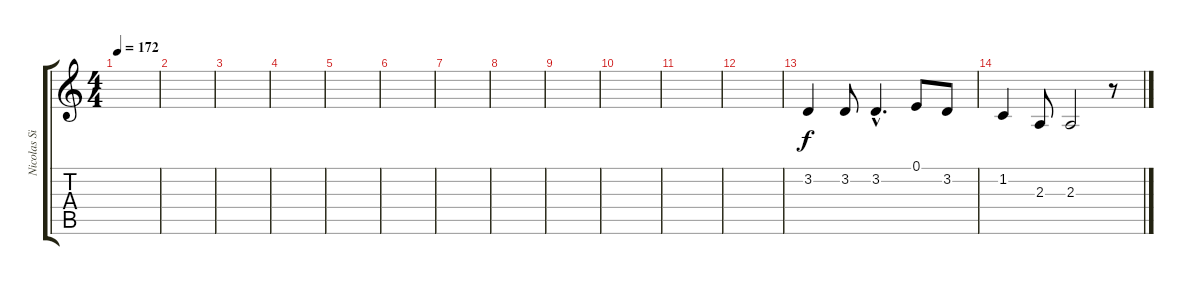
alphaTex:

\track ("Nicolas Sirkis" "Nicolas Si") {instrument lead6voice}
\staff {score tabs}
\tuning (E4 B3 G3 D3 A2 E2) {hide}
\ts (4 4)
\tempo 172
\clef g2
\ks c
|
|
|
|
|
|
|
|
|
|
|
|
3.2.4 3.2.8 3.2{hac}.4{d} 0.1.8 3.2.8 |
1.2.4 2.3.8 2.3.2 r.8
